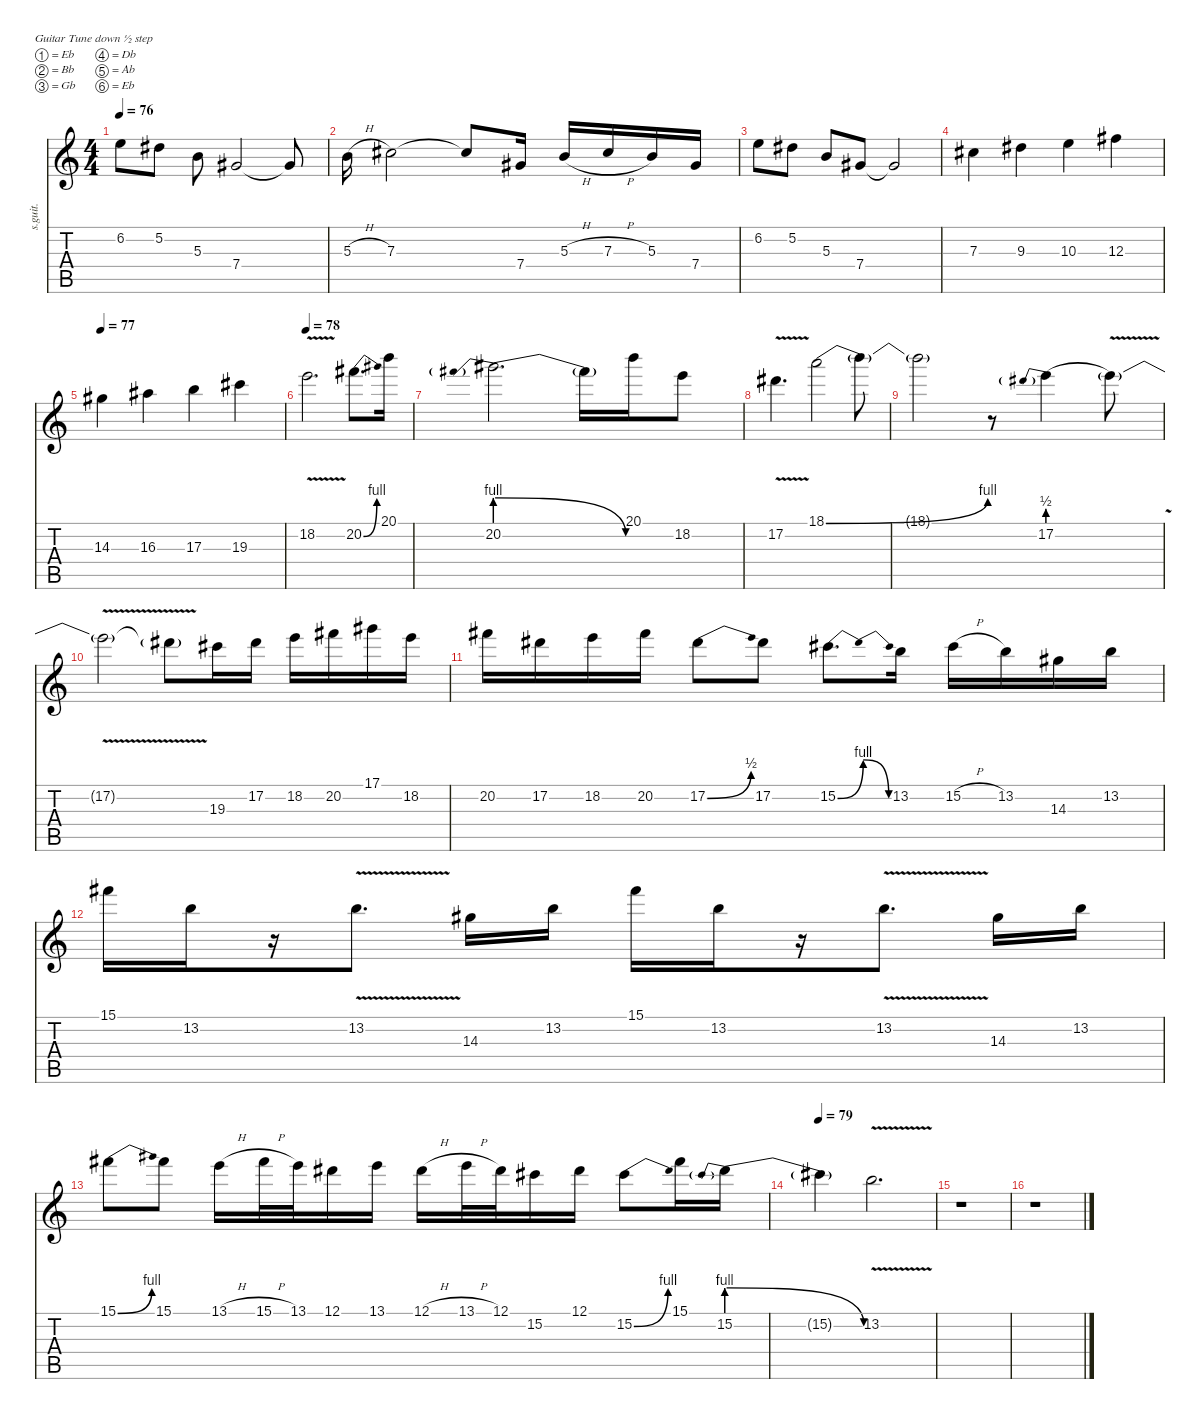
\defaultSystemsLayout 4
\hideDynamics
\bracketExtendMode nobrackets
\track ("Slash (Lead)" "s.guit.") {instrument distortionguitar}
\staff {score tabs}
\tuning (Eb4 Bb3 Gb3 Db3 Ab2 Eb2)
\ts (4 4)
\tempo 76
\clef g2
\ks c
6.2.8{lyrics (0 "") lyrics (1 "") lyrics (2 "") lyrics (3 "") lyrics (4 "") dy f} 5.2{acc #}.8{lyrics (0 "") lyrics (1 "") lyrics (2 "") lyrics (3 "") lyrics (4 "")} 5.3.8{lyrics (0 "") lyrics (1 "") lyrics (2 "") lyrics (3 "") lyrics (4 "")} 7.4{acc #}.2{lyrics (0 "") lyrics (1 "") lyrics (2 "") lyrics (3 "") lyrics (4 "")} 7.4{t acc #}.8{lyrics (0 "") lyrics (1 "") lyrics (2 "") lyrics (3 "") lyrics (4 "")} |
5.3{h}.16{lyrics (0 "") lyrics (1 "") lyrics (2 "") lyrics (3 "") lyrics (4 "")} 7.3{acc #}.2{lyrics (0 "") lyrics (1 "") lyrics (2 "") lyrics (3 "") lyrics (4 "")} 7.3{t acc #}.8{lyrics (0 "") lyrics (1 "") lyrics (2 "") lyrics (3 "") lyrics (4 "")} 7.4{acc #}.16{lyrics (0 "") lyrics (1 "") lyrics (2 "") lyrics (3 "") lyrics (4 "")} 5.3{h}.16{lyrics (0 "") lyrics (1 "") lyrics (2 "") lyrics (3 "") lyrics (4 "")} 7.3{h acc #}.16{lyrics (0 "") lyrics (1 "") lyrics (2 "") lyrics (3 "") lyrics (4 "")} 5.3.16{lyrics (0 "") lyrics (1 "") lyrics (2 "") lyrics (3 "") lyrics (4 "")} 7.4{acc #}.16{lyrics (0 "") lyrics (1 "") lyrics (2 "") lyrics (3 "") lyrics (4 "")} |
6.2.8{lyrics (0 "") lyrics (1 "") lyrics (2 "") lyrics (3 "") lyrics (4 "")} 5.2{acc #}.8{lyrics (0 "") lyrics (1 "") lyrics (2 "") lyrics (3 "") lyrics (4 "")} 5.3.8{lyrics (0 "") lyrics (1 "") lyrics (2 "") lyrics (3 "") lyrics (4 "")} 7.4{acc #}.8{lyrics (0 "") lyrics (1 "") lyrics (2 "") lyrics (3 "") lyrics (4 "")} 7.4{t acc #}.2{lyrics (0 "") lyrics (1 "") lyrics (2 "") lyrics (3 "") lyrics (4 "")} |
7.3{acc #}.4{lyrics (0 "") lyrics (1 "") lyrics (2 "") lyrics (3 "") lyrics (4 "")} 9.3{acc #}.4{lyrics (0 "") lyrics (1 "") lyrics (2 "") lyrics (3 "") lyrics (4 "")} 10.3.4{lyrics (0 "") lyrics (1 "") lyrics (2 "") lyrics (3 "") lyrics (4 "")} 12.3{acc #}.4{lyrics (0 "") lyrics (1 "") lyrics (2 "") lyrics (3 "") lyrics (4 "")} |
\tempo 77
14.3{acc #}.4{lyrics (0 "") lyrics (1 "") lyrics (2 "") lyrics (3 "") lyrics (4 "")} 16.3{acc #}.4{lyrics (0 "") lyrics (1 "") lyrics (2 "") lyrics (3 "") lyrics (4 "")} 17.3.4{lyrics (0 "") lyrics (1 "") lyrics (2 "") lyrics (3 "") lyrics (4 "")} 19.3{acc #}.4{lyrics (0 "") lyrics (1 "") lyrics (2 "") lyrics (3 "") lyrics (4 "")} |
\tempo 78
18.2{v}.2{d lyrics (0 "") lyrics (1 "") lyrics (2 "") lyrics (3 "") lyrics (4 "")} 20.2{be (bend 0 0 60 4) acc #}.8{d lyrics (0 "") lyrics (1 "") lyrics (2 "") lyrics (3 "") lyrics (4 "")} 20.1.16{lyrics (0 "") lyrics (1 "") lyrics (2 "") lyrics (3 "") lyrics (4 "")} |
20.2{be (prebendrelease 0 4 60 0)}.2{d lyrics (0 "") lyrics (1 "") lyrics (2 "") lyrics (3 "") lyrics (4 "")} 20.2{t acc #}.16{lyrics (0 "") lyrics (1 "") lyrics (2 "") lyrics (3 "") lyrics (4 "")} 20.1.16{lyrics (0 "") lyrics (1 "") lyrics (2 "") lyrics (3 "") lyrics (4 "")} 18.2.8{lyrics (0 "") lyrics (1 "") lyrics (2 "") lyrics (3 "") lyrics (4 "")} |
17.2{v acc #}.4{d lyrics (0 "") lyrics (1 "") lyrics (2 "") lyrics (3 "") lyrics (4 "")} 18.1{be (bend 0 0 15 4)}.2{lyrics (0 "") lyrics (1 "") lyrics (2 "") lyrics (3 "") lyrics (4 "")} 18.1{t}.8{lyrics (0 "") lyrics (1 "") lyrics (2 "") lyrics (3 "") lyrics (4 "")} |
18.1{t}.2{lyrics (0 "") lyrics (1 "") lyrics (2 "") lyrics (3 "") lyrics (4 "")} r.8 17.2{be (prebend 0 2 60 2)}.4{lyrics (0 "") lyrics (1 "") lyrics (2 "") lyrics (3 "") lyrics (4 "")} 17.2{v t}.8{lyrics (0 "") lyrics (1 "") lyrics (2 "") lyrics (3 "") lyrics (4 "")} |
17.2{v t}.2{lyrics (0 "") lyrics (1 "") lyrics (2 "") lyrics (3 "") lyrics (4 "")} 17.2{v t acc #}.8{lyrics (0 "") lyrics (1 "") lyrics (2 "") lyrics (3 "") lyrics (4 "")} 19.3{acc #}.16{lyrics (0 "") lyrics (1 "") lyrics (2 "") lyrics (3 "") lyrics (4 "")} 17.2{acc #}.16{lyrics (0 "") lyrics (1 "") lyrics (2 "") lyrics (3 "") lyrics (4 "")} 18.2.16{lyrics (0 "") lyrics (1 "") lyrics (2 "") lyrics (3 "") lyrics (4 "")} 20.2{acc #}.16{lyrics (0 "") lyrics (1 "") lyrics (2 "") lyrics (3 "") lyrics (4 "")} 17.1{acc #}.16{lyrics (0 "") lyrics (1 "") lyrics (2 "") lyrics (3 "") lyrics (4 "")} 18.2.16{lyrics (0 "") lyrics (1 "") lyrics (2 "") lyrics (3 "") lyrics (4 "")} |
20.2{acc #}.16{lyrics (0 "") lyrics (1 "") lyrics (2 "") lyrics (3 "") lyrics (4 "")} 17.2{acc #}.16{lyrics (0 "") lyrics (1 "") lyrics (2 "") lyrics (3 "") lyrics (4 "")} 18.2.16{lyrics (0 "") lyrics (1 "") lyrics (2 "") lyrics (3 "") lyrics (4 "")} 20.2{acc #}.16{lyrics (0 "") lyrics (1 "") lyrics (2 "") lyrics (3 "") lyrics (4 "")} 17.2{be (bend 0 0 30 2) acc #}.8{lyrics (0 "") lyrics (1 "") lyrics (2 "") lyrics (3 "") lyrics (4 "")} 17.2{acc #}.8{lyrics (0 "") lyrics (1 "") lyrics (2 "") lyrics (3 "") lyrics (4 "")} 15.2{be (bendrelease 0 0 30 4 30 4 60 0) acc #}.8{d lyrics (0 "") lyrics (1 "") lyrics (2 "") lyrics (3 "") lyrics (4 "")} 13.2.16{lyrics (0 "") lyrics (1 "") lyrics (2 "") lyrics (3 "") lyrics (4 "")} 15.2{h acc #}.16{lyrics (0 "") lyrics (1 "") lyrics (2 "") lyrics (3 "") lyrics (4 "")} 13.2.16{lyrics (0 "") lyrics (1 "") lyrics (2 "") lyrics (3 "") lyrics (4 "")} 14.3{acc #}.16{lyrics (0 "") lyrics (1 "") lyrics (2 "") lyrics (3 "") lyrics (4 "")} 13.2.16{lyrics (0 "") lyrics (1 "") lyrics (2 "") lyrics (3 "") lyrics (4 "")} |
15.1{acc #}.16{lyrics (0 "") lyrics (1 "") lyrics (2 "") lyrics (3 "") lyrics (4 "")} 13.2.16{lyrics (0 "") lyrics (1 "") lyrics (2 "") lyrics (3 "") lyrics (4 "")} r.16 13.2{v}.8{d lyrics (0 "") lyrics (1 "") lyrics (2 "") lyrics (3 "") lyrics (4 "")} 14.3{acc #}.16{lyrics (0 "") lyrics (1 "") lyrics (2 "") lyrics (3 "") lyrics (4 "")} 13.2.16{lyrics (0 "") lyrics (1 "") lyrics (2 "") lyrics (3 "") lyrics (4 "")} 15.1{acc #}.16{lyrics (0 "") lyrics (1 "") lyrics (2 "") lyrics (3 "") lyrics (4 "")} 13.2.16{lyrics (0 "") lyrics (1 "") lyrics (2 "") lyrics (3 "") lyrics (4 "")} r.16 13.2{v}.8{d lyrics (0 "") lyrics (1 "") lyrics (2 "") lyrics (3 "") lyrics (4 "")} 14.3{acc #}.16{lyrics (0 "") lyrics (1 "") lyrics (2 "") lyrics (3 "") lyrics (4 "")} 13.2.16{lyrics (0 "") lyrics (1 "") lyrics (2 "") lyrics (3 "") lyrics (4 "")} |
15.1{be (bend 0 0 60 4) acc #}.8{lyrics (0 "") lyrics (1 "") lyrics (2 "") lyrics (3 "") lyrics (4 "")} 15.1{acc #}.8{lyrics (0 "") lyrics (1 "") lyrics (2 "") lyrics (3 "") lyrics (4 "")} 13.1{h}.16{lyrics (0 "") lyrics (1 "") lyrics (2 "") lyrics (3 "") lyrics (4 "")} 15.1{h acc #}.32{lyrics (0 "") lyrics (1 "") lyrics (2 "") lyrics (3 "") lyrics (4 "")} 13.1.32{lyrics (0 "") lyrics (1 "") lyrics (2 "") lyrics (3 "") lyrics (4 "")} 12.1{acc #}.16{lyrics (0 "") lyrics (1 "") lyrics (2 "") lyrics (3 "") lyrics (4 "")} 13.1.16{lyrics (0 "") lyrics (1 "") lyrics (2 "") lyrics (3 "") lyrics (4 "")} 12.1{h acc #}.16{lyrics (0 "") lyrics (1 "") lyrics (2 "") lyrics (3 "") lyrics (4 "")} 13.1{h}.32{lyrics (0 "") lyrics (1 "") lyrics (2 "") lyrics (3 "") lyrics (4 "")} 12.1{acc #}.32{lyrics (0 "") lyrics (1 "") lyrics (2 "") lyrics (3 "") lyrics (4 "")} 15.2{acc #}.16{lyrics (0 "") lyrics (1 "") lyrics (2 "") lyrics (3 "") lyrics (4 "")} 12.1{acc #}.16{lyrics (0 "") lyrics (1 "") lyrics (2 "") lyrics (3 "") lyrics (4 "")} 15.2{be (bend 0 0 60 4) acc #}.8{lyrics (0 "") lyrics (1 "") lyrics (2 "") lyrics (3 "") lyrics (4 "")} 15.1{acc #}.16{lyrics (0 "") lyrics (1 "") lyrics (2 "") lyrics (3 "") lyrics (4 "")} 15.2{be (prebendrelease 0 4 60 0)}.16{lyrics (0 "") lyrics (1 "") lyrics (2 "") lyrics (3 "") lyrics (4 "")} |
\tempo 79
15.2{t acc #}.4{lyrics (0 "") lyrics (1 "") lyrics (2 "") lyrics (3 "") lyrics (4 "")} 13.2{v}.2{d lyrics (0 "") lyrics (1 "") lyrics (2 "") lyrics (3 "") lyrics (4 "")} |
r.1 |
r.1
